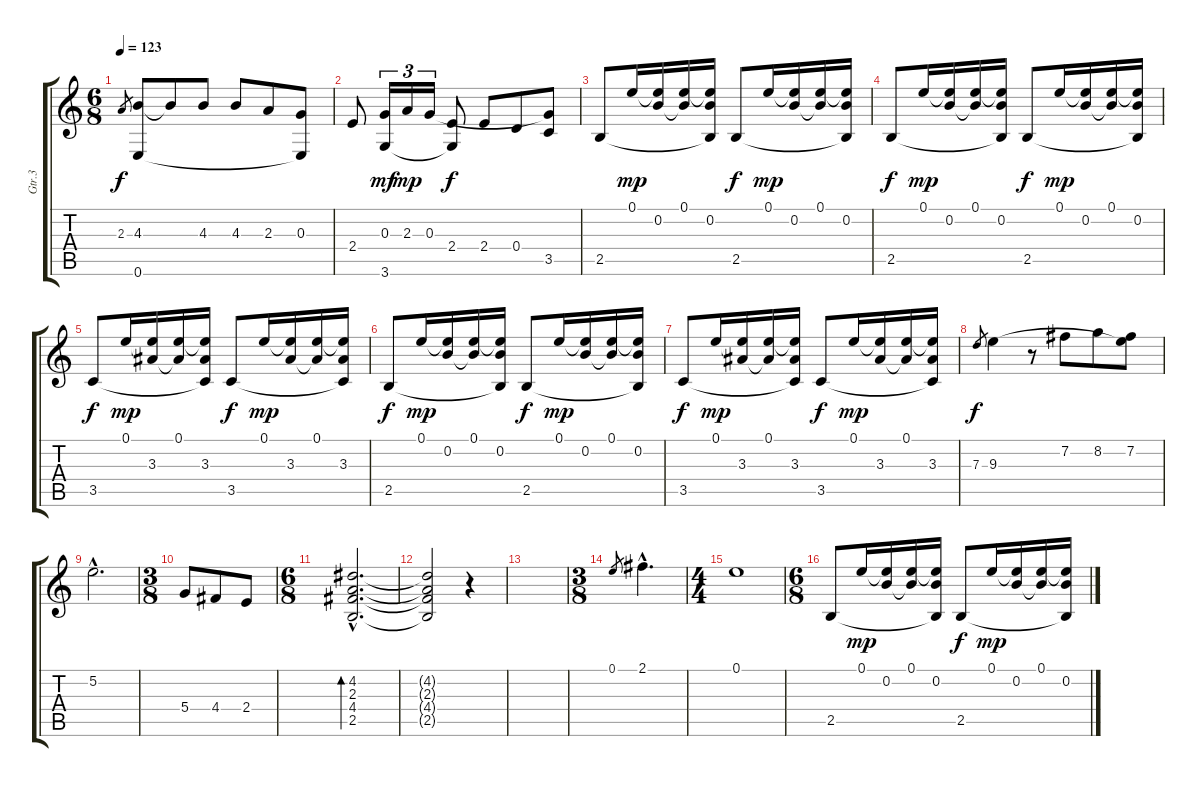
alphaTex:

\track ("Gtr.3" "Gtr.3") {instrument acousticguitarnylon}
\staff {score tabs}
\tuning (E4 B3 G3 D3 A2 E2) {hide}
\ts (6 8)
\tempo 123
\clef g2
\ks c
2.3.8{gr dy f} (4.3 0.6).8 4.3{t}.8 4.3.8 4.3.8 2.3.8 (0.3 0.6{t}).8 |
2.4.8 (0.3 3.6).16{tu (3 2) dy mf} 2.3.16{tu (3 2) dy mp} 0.3.16{tu (3 2)} (2.4 3.6{t}).8{dy f} 2.4.8 0.4.8 (0.3{t} 3.5).8 |
2.5.8 0.1.16{dy mp} (0.1{t} 0.2).16 (0.1 0.2{t}).16 (0.1{t} 0.2 2.5{t}).16 2.5.8{dy f} 0.1.16{dy mp} (0.1{t} 0.2).16 (0.1 0.2{t}).16 (0.1{t} 0.2 2.5{t}).16 |
2.5.8{dy f} 0.1.16{dy mp} (0.1{t} 0.2).16 (0.1 0.2{t}).16 (0.1{t} 0.2 2.5{t}).16 2.5.8{dy f} 0.1.16{dy mp} (0.1{t} 0.2).16 (0.1 0.2{t}).16 (0.1{t} 0.2 2.5{t}).16 |
3.5.8{dy f} 0.1.16{dy mp} (0.1{t} 3.3).16 (0.1 3.3{t}).16 (0.1{t} 3.3 3.5{t}).16 3.5.8{dy f} 0.1.16{dy mp} (0.1{t} 3.3).16 (0.1 3.3{t}).16 (0.1{t} 3.3 3.5{t}).16 |
2.5.8{dy f} 0.1.16{dy mp} (0.1{t} 0.2).16 (0.1 0.2{t}).16 (0.1{t} 0.2 2.5{t}).16 2.5.8{dy f} 0.1.16{dy mp} (0.1{t} 0.2).16 (0.1 0.2{t}).16 (0.1{t} 0.2 2.5{t}).16 |
3.5.8{dy f} 0.1.16{dy mp} (0.1{t} 3.3).16 (0.1 3.3{t}).16 (0.1{t} 3.3 3.5{t}).16 3.5.8{dy f} 0.1.16{dy mp} (0.1{t} 3.3).16 (0.1 3.3{t}).16 (0.1{t} 3.3 3.5{t}).16 |
7.3.8{gr dy f} 9.3.4 r.8 7.2.8 8.2.8 (7.2 9.3{t}).8 |
5.2{hac}.2{d} |
\ts (3 8)
5.4.8 4.4.8 2.4.8 |
\ts (6 8)
(4.2{hac} 2.3{hac} 4.4{hac} 2.5{hac}).2{d bd 60} |
(4.2{t} 2.3{t} 4.4{t} 2.5{t}).2 r.4 |
|
\ts (3 8)
0.1.8{gr} 2.1{hac}.4{d} |
\ts (4 4)
0.1.1 |
\ts (6 8)
2.5.8 0.1.16{dy mp} (0.1{t} 0.2).16 (0.1 0.2{t}).16 (0.1{t} 0.2 2.5{t}).16 2.5.8{dy f} 0.1.16{dy mp} (0.1{t} 0.2).16 (0.1 0.2{t}).16 (0.1{t} 0.2 2.5{t}).16
